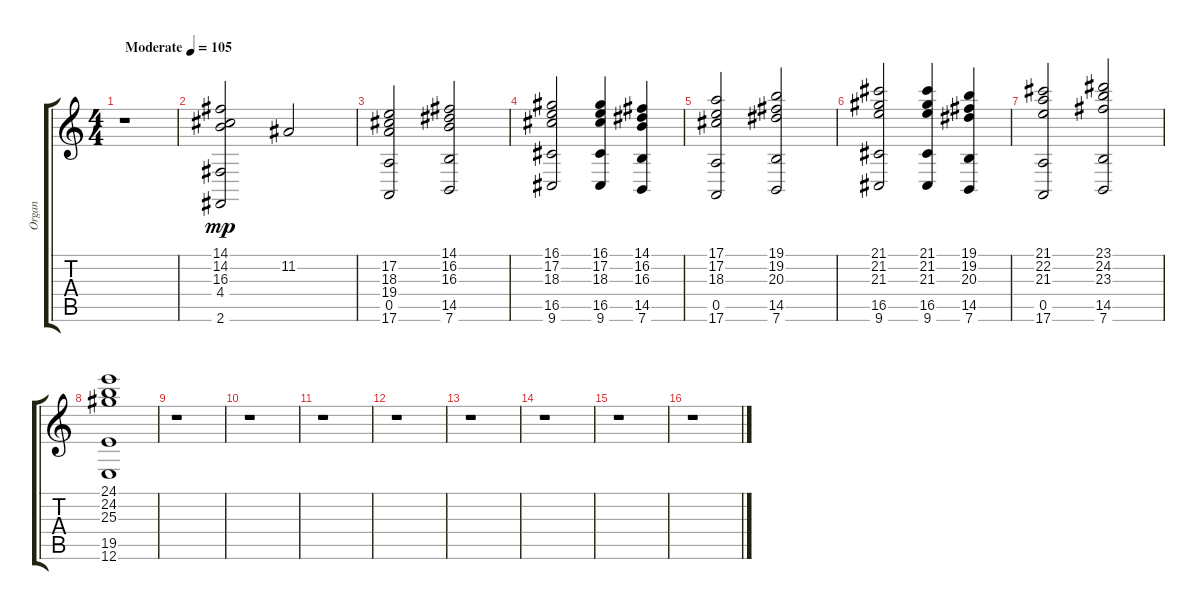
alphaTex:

\track ("Organ" "Organ") {instrument churchorgan}
\staff {score tabs}
\tuning (E4 B3 G3 D3 A2 E2) {hide}
\ts (4 4)
\tempo (105 "Moderate")
\clef g2
\ks c
r.1{dy mp volume 0 instrument churchorgan} |
(14.1 14.2 16.3 4.4 2.6).2{volume 11} 11.2.2 |
(17.2 18.3 19.4 0.5 17.6).2 (14.1 16.2 16.3 14.5 7.6).2 |
(16.1 17.2 18.3 16.5 9.6).2 (16.1 17.2 18.3 16.5 9.6).4 (14.1 16.2 16.3 14.5 7.6).4 |
(17.1 17.2 18.3 0.5 17.6).2 (19.1 19.2 20.3 14.5 7.6).2 |
(21.1 21.2 21.3 16.5 9.6).2 (21.1 21.2 21.3 16.5 9.6).4 (19.1 19.2 20.3 14.5 7.6).4 |
(21.1 22.2 21.3 0.5 17.6).2 (23.1 24.2 23.3 14.5 7.6).2 |
(24.1 24.2 25.3 19.5 12.6).1 |
r.1 |
r.1 |
r.1 |
r.1 |
r.1 |
r.1 |
r.1 |
r.1
